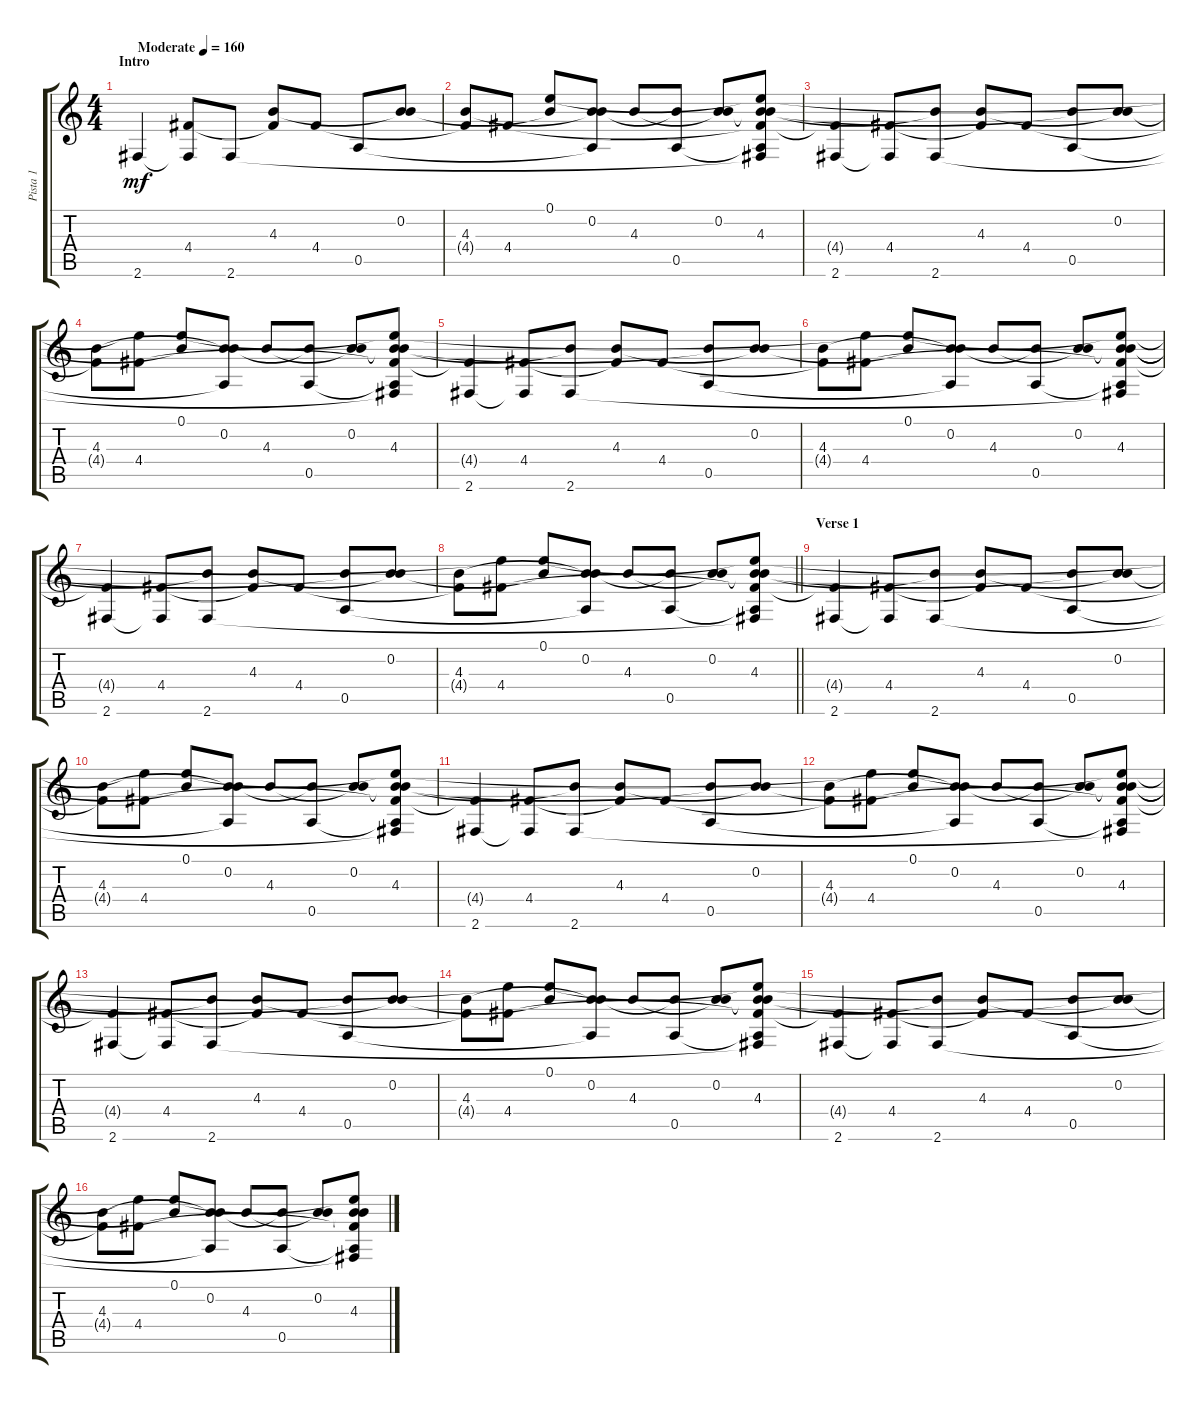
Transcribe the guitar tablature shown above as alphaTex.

\track ("Pista 1" "Pista 1") {instrument acousticguitarsteel}
\staff {score tabs}
\tuning (E4 B3 G3 D3 A2 E2) {hide}
\ts (4 4)
\section ("" "Intro")
\tempo (160 "Moderate")
\clef g2
\ks c
2.6.4{dy mf instrument acousticguitarsteel} (4.4 2.6{t}).8 2.6.8 (4.3 4.4{t}).8 4.4.8 0.5.8 (0.2 4.3{t}).8 |
(4.3 4.4{t}).8 4.4.8 (0.1 0.2{t}).8 (0.2 4.3{t} 0.5{t}).8 4.3.8 (0.2{t} 0.5).8 (0.2 4.3{t}).8 (0.1{t} 0.2{t} 4.3 4.4{t} 0.5{t} 2.6{t}).8 |
(4.4{t} 2.6).4 (4.4 2.6{t}).8 (4.3{t} 2.6).8 (4.3 4.4{t}).8 4.4.8 (0.2{t} 0.5).8 (0.2 4.3{t}).8 |
(4.3 4.4{t}).8 (0.1{t} 4.4).8 (0.1 0.2{t}).8 (0.2 4.3{t} 0.5{t}).8 4.3.8 (0.2{t} 0.5).8 (0.2 4.3{t}).8 (0.1{t} 0.2{t} 4.3 4.4{t} 0.5{t} 2.6{t}).8 |
(4.4{t} 2.6).4 (4.4 2.6{t}).8 (4.3{t} 2.6).8 (4.3 4.4{t}).8 4.4.8 (0.2{t} 0.5).8 (0.2 4.3{t}).8 |
(4.3 4.4{t}).8 (0.1{t} 4.4).8 (0.1 0.2{t}).8 (0.2 4.3{t} 0.5{t}).8 4.3.8 (0.2{t} 0.5).8 (0.2 4.3{t}).8 (0.1{t} 0.2{t} 4.3 4.4{t} 0.5{t} 2.6{t}).8 |
(4.4{t} 2.6).4 (4.4 2.6{t}).8 (4.3{t} 2.6).8 (4.3 4.4{t}).8 4.4.8 (0.2{t} 0.5).8 (0.2 4.3{t}).8 |
\barLineRight lightlight
(4.3 4.4{t}).8 (0.1{t} 4.4).8 (0.1 0.2{t}).8 (0.2 4.3{t} 0.5{t}).8 4.3.8 (0.2{t} 0.5).8 (0.2 4.3{t}).8 (0.1{t} 0.2{t} 4.3 4.4{t} 0.5{t} 2.6{t}).8 |
\section ("" "Verse 1")
(4.4{t} 2.6).4 (4.4 2.6{t}).8 (4.3{t} 2.6).8 (4.3 4.4{t}).8 4.4.8 (0.2{t} 0.5).8 (0.2 4.3{t}).8 |
(4.3 4.4{t}).8 (0.1{t} 4.4).8 (0.1 0.2{t}).8 (0.2 4.3{t} 0.5{t}).8 4.3.8 (0.2{t} 0.5).8 (0.2 4.3{t}).8 (0.1{t} 0.2{t} 4.3 4.4{t} 0.5{t} 2.6{t}).8 |
(4.4{t} 2.6).4 (4.4 2.6{t}).8 (4.3{t} 2.6).8 (4.3 4.4{t}).8 4.4.8 (0.2{t} 0.5).8 (0.2 4.3{t}).8 |
(4.3 4.4{t}).8 (0.1{t} 4.4).8 (0.1 0.2{t}).8 (0.2 4.3{t} 0.5{t}).8 4.3.8 (0.2{t} 0.5).8 (0.2 4.3{t}).8 (0.1{t} 0.2{t} 4.3 4.4{t} 0.5{t} 2.6{t}).8 |
(4.4{t} 2.6).4 (4.4 2.6{t}).8 (4.3{t} 2.6).8 (4.3 4.4{t}).8 4.4.8 (0.2{t} 0.5).8 (0.2 4.3{t}).8 |
(4.3 4.4{t}).8 (0.1{t} 4.4).8 (0.1 0.2{t}).8 (0.2 4.3{t} 0.5{t}).8 4.3.8 (0.2{t} 0.5).8 (0.2 4.3{t}).8 (0.1{t} 0.2{t} 4.3 4.4{t} 0.5{t} 2.6{t}).8 |
(4.4{t} 2.6).4 (4.4 2.6{t}).8 (4.3{t} 2.6).8 (4.3 4.4{t}).8 4.4.8 (0.2{t} 0.5).8 (0.2 4.3{t}).8 |
(4.3 4.4{t}).8 (0.1{t} 4.4).8 (0.1 0.2{t}).8 (0.2 4.3{t} 0.5{t}).8 4.3.8 (0.2{t} 0.5).8 (0.2 4.3{t}).8 (0.1{t} 0.2{t} 4.3 4.4{t} 0.5{t} 2.6{t}).8
